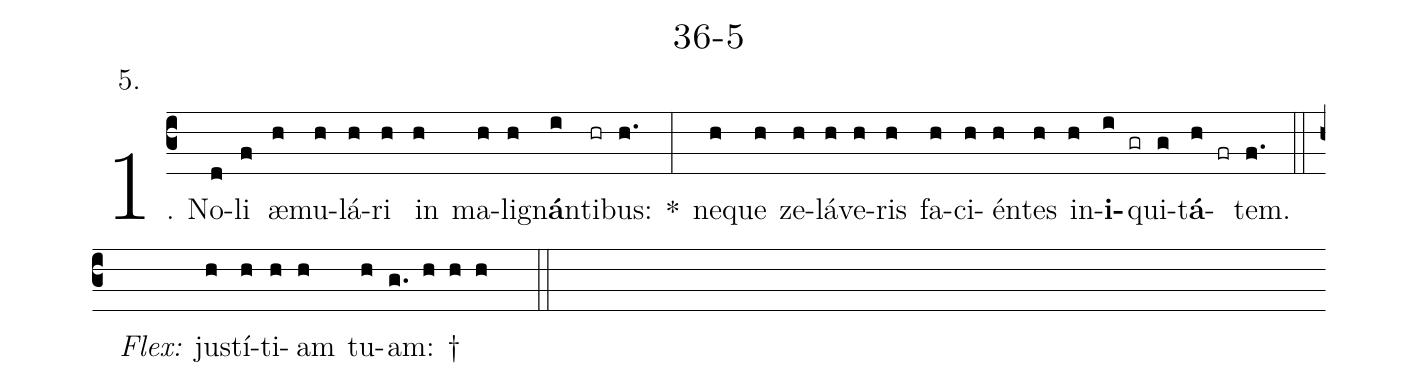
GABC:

name: 36-5;
annotation: 5.;
%%
(c3)1. No(d)li(f) æ(h)mu(h)lá(h)ri(h) in(h) ma(h)li(h)gn<b>á</b>n(i)ti(hr)bus:(h.) *(:) ne(h)que(h) ze(h)lá(h)ve(h)ris(h) fa(h)ci(h)én(h)tes(h) in(h)<b>i</b>(i gr)qui(g)t<b>á</b>(h fr)tem.(f.) (::)
<i>Flex:</i>()  jus(h)tí(h)ti(h)am(h) tu(h)am: †(g. h h h  ::)
